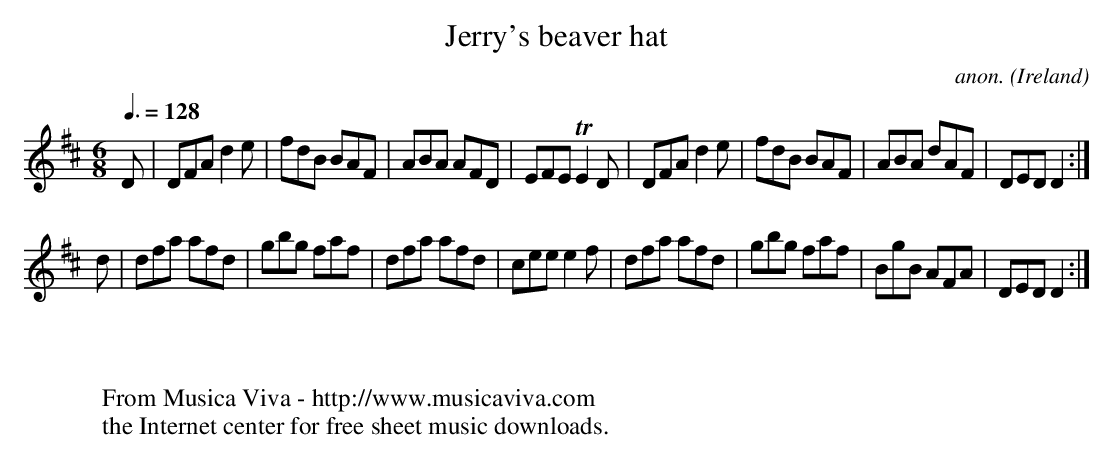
X:1
T:Jerry's beaver hat
C:anon.
O:Ireland
M:6/8
L:1/8
Q:3/8=128
K:D
D|DFA d2e|fdB BAF|ABA AFD|EFE TE2D|DFA d2e|fdB BAF|ABA dAF|DED D2:|
d|dfa afd|gbg faf|dfa afd|cee e2f|dfa afd|gbg faf|BgB AFA|DEDD2:|
W:
W:
W:  From Musica Viva - http://www.musicaviva.com
W:  the Internet center for free sheet music downloads.
